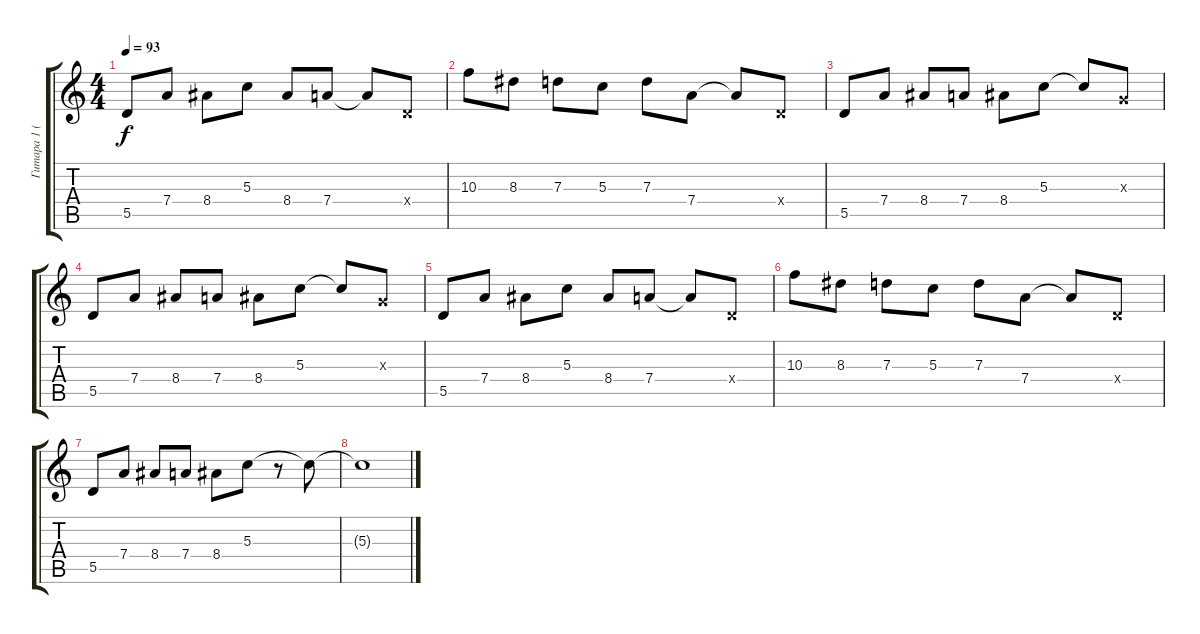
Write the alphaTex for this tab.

\track ("Гитара 1 (соло)" "Гитара 1 (") {instrument overdrivenguitar}
\staff {score tabs}
\tuning (E4 B3 G3 D3 A2 E2) {hide}
\ts (4 4)
\tempo 93
\clef g2
\ks c
5.5.8{dy f} 7.4.8 8.4.8 5.3.8 8.4.8 7.4.8 7.4{t}.8 0.4{x}.8 |
10.3.8 8.3.8 7.3.8 5.3.8 7.3.8 7.4.8 7.4{t}.8 0.4{x}.8 |
5.5.8 7.4.8 8.4.8 7.4.8 8.4.8 5.3.8 5.3{t}.8 0.3{x}.8 |
5.5.8 7.4.8 8.4.8 7.4.8 8.4.8 5.3.8 5.3{t}.8 0.3{x}.8 |
5.5.8 7.4.8 8.4.8 5.3.8 8.4.8 7.4.8 7.4{t}.8 0.4{x}.8 |
10.3.8 8.3.8 7.3.8 5.3.8 7.3.8 7.4.8 7.4{t}.8 0.4{x}.8 |
5.5.8 7.4.8 8.4.8 7.4.8 8.4.8 5.3.8 r.8 5.3{t}.8 |
5.3{t}.1
